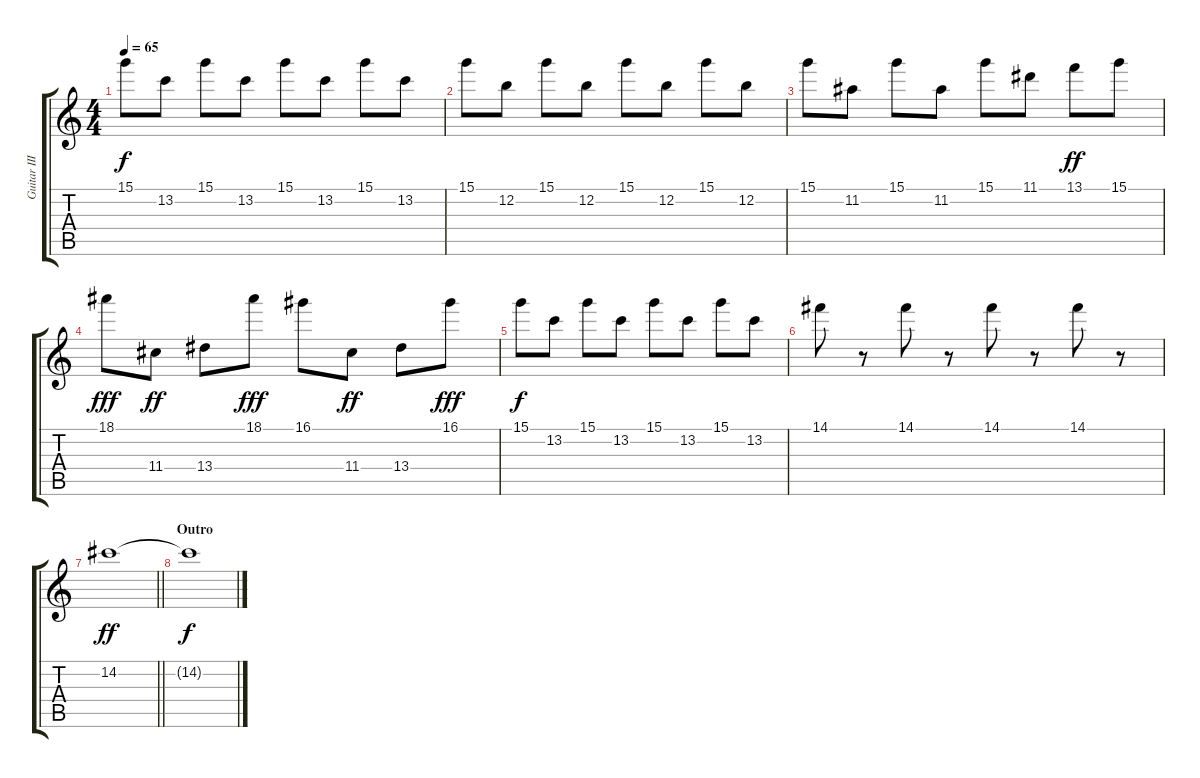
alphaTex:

\track ("Guitar III" "Guitar III") {instrument electricguitarjazz}
\staff {score tabs}
\tuning (E4 B3 G3 D3 A2 E2) {hide}
\ts (4 4)
\tempo 65
\clef g2
\ks c
15.1.8{dy f} 13.2.8 15.1.8 13.2.8 15.1.8 13.2.8 15.1.8 13.2.8 |
15.1.8 12.2.8 15.1.8 12.2.8 15.1.8 12.2.8 15.1.8 12.2.8 |
15.1.8 11.2.8 15.1.8 11.2.8 15.1.8 11.1.8 13.1.8{dy ff} 15.1.8 |
18.1.8{dy fff} 11.4.8{dy ff} 13.4.8 18.1.8{dy fff} 16.1.8 11.4.8{dy ff} 13.4.8 16.1.8{dy fff} |
15.1.8{dy f} 13.2.8 15.1.8 13.2.8 15.1.8 13.2.8 15.1.8 13.2.8 |
14.1.8 r.8 14.1.8 r.8 14.1.8 r.8 14.1.8 r.8 |
\barLineRight lightlight
14.2.1{dy ff} |
\section ("" "Outro")
14.2{t}.1{dy f}
